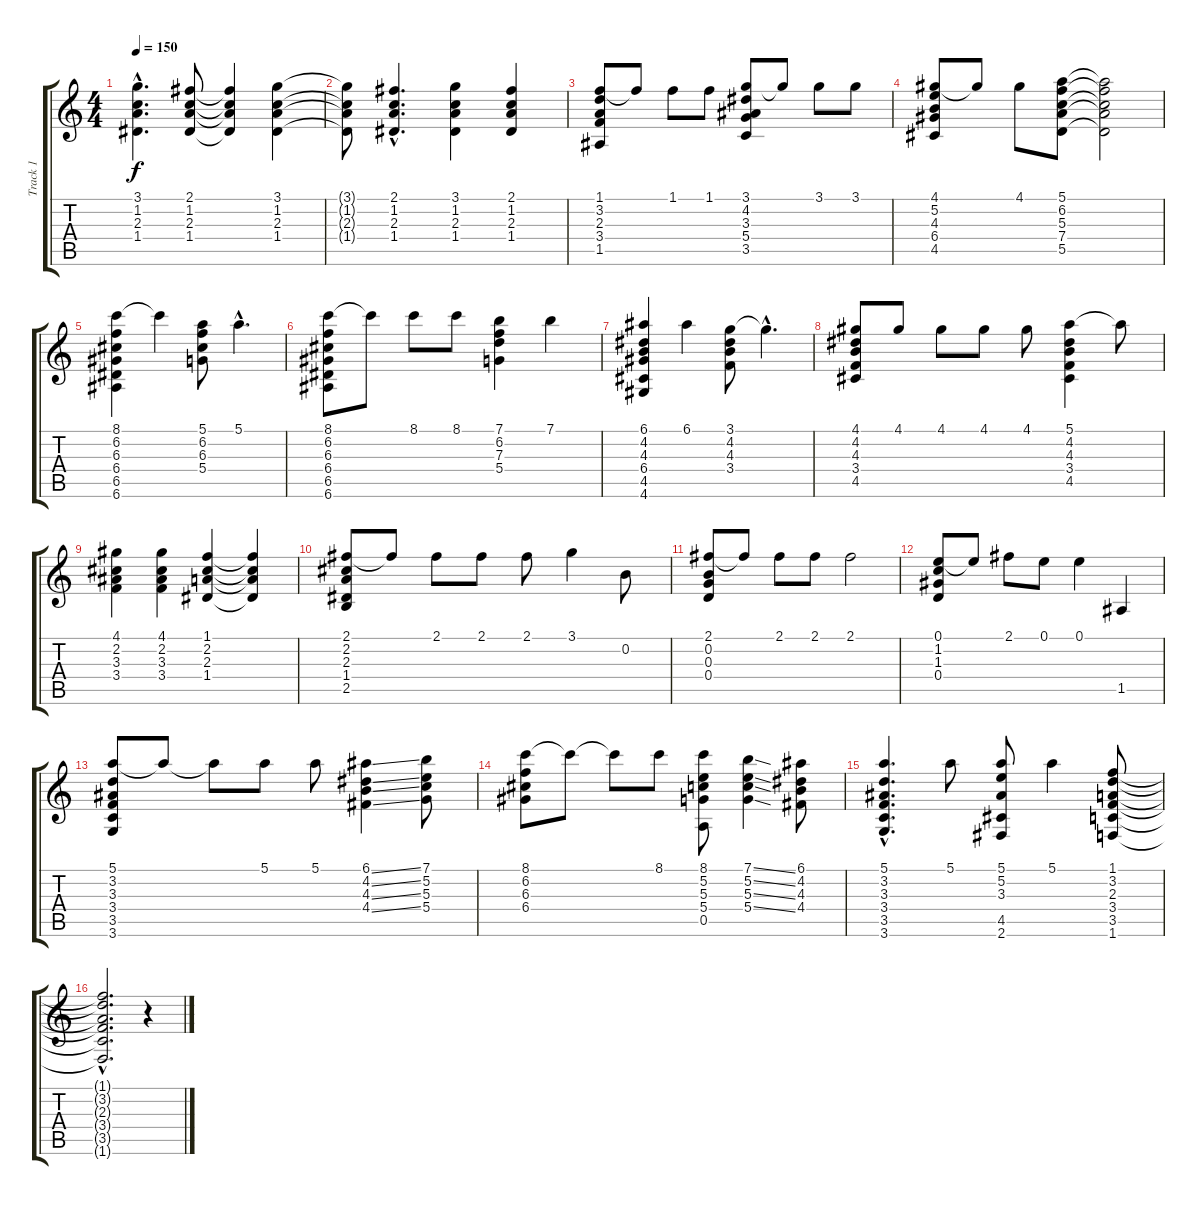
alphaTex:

\track ("Track 1" "Track 1") {instrument acousticguitarnylon}
\staff {score tabs}
\tuning (E4 B3 G3 D3 A2 E2) {hide}
\ts (4 4)
\tempo 150
\clef g2
\ks c
(3.1{hac} 1.2{hac} 2.3{hac} 1.4{hac}).4{d dy f} (2.1 1.2 2.3 1.4).8 (2.1{t} 1.2{t} 2.3{t} 1.4{t}).4 (3.1 1.2 2.3 1.4).4 |
(3.1{t} 1.2{t} 2.3{t} 1.4{t}).8 (2.1{hac} 1.2{hac} 2.3{hac} 1.4{hac}).4{d} (3.1 1.2 2.3 1.4).4 (2.1 1.2 2.3 1.4).4 |
(1.1 3.2 2.3 3.4 1.5).8 1.1{t}.8 1.1.8 1.1.8 (3.1 4.2 3.3 5.4 3.5).8 3.1{t}.8 3.1.8 3.1.8 |
(4.1 5.2 4.3 6.4 4.5).8 4.1{t}.8 4.1.8 (5.1 6.2 5.3 7.4 5.5).8 (5.1{t} 6.2{t} 5.3{t} 7.4{t} 5.5{t}).2 |
(8.1 6.2 6.3 6.4 6.5 6.6).4 8.1{t}.4 (5.1 6.2 6.3 5.4).8 5.1{hac}.4{d} |
(8.1 6.2 6.3 6.4 6.5 6.6).8 8.1{t}.8 8.1.8 8.1.8 (7.1 6.2 7.3 5.4).4 7.1.4 |
(6.1 4.2 4.3 6.4 4.5 4.6).4 6.1.4 (3.1 4.2 4.3 3.4).8 3.1{hac t}.4{d} |
(4.1 4.2 4.3 3.4 4.5).8 4.1.8 4.1.8 4.1.8 4.1.8 (5.1 4.2 4.3 3.4 4.5).4 5.1{t}.8 |
(4.1 2.2 3.3 3.4).4 (4.1 2.2 3.3 3.4).4 (1.1 2.2 2.3 1.4).4 (1.1{t} 2.2{t} 2.3{t} 1.4{t}).4 |
(2.1 2.2 2.3 1.4 2.5).8 2.1{t}.8 2.1.8 2.1.8 2.1.8 3.1.4 0.2.8 |
(2.1 0.2 0.3 0.4).8 2.1{t}.8 2.1.8 2.1.8 2.1.2 |
(0.1 1.2 1.3 0.4).8 0.1{t}.8 2.1.8 0.1.8 0.1.4 1.5.4 |
(5.1 3.2 3.3 3.4 3.5 3.6).8 5.1{t}.8 5.1{t}.8 5.1.8 5.1.8 (6.1{ss} 4.2{ss} 4.3{ss} 4.4{ss}).4 (7.1 5.2 5.3 5.4).8 |
(8.1 6.2 6.3 6.4).8 8.1{t}.8 8.1{t}.8 8.1.8 (8.1 5.2 5.3 5.4 0.5).8 (7.1{ss} 5.2{ss} 5.3{ss} 5.4{ss}).4 (6.1 4.2 4.3 4.4).8 |
(5.1{hac} 3.2{hac} 3.3{hac} 3.4{hac} 3.5{hac} 3.6{hac}).4{d} 5.1.8 (5.1 5.2 3.3 4.5 2.6).8 5.1.4 (1.1 3.2 2.3 3.4 3.5 1.6).8 |
(1.1{hac t} 3.2{hac t} 2.3{hac t} 3.4{hac t} 3.5{hac t} 1.6{hac t}).2{d} r.4
